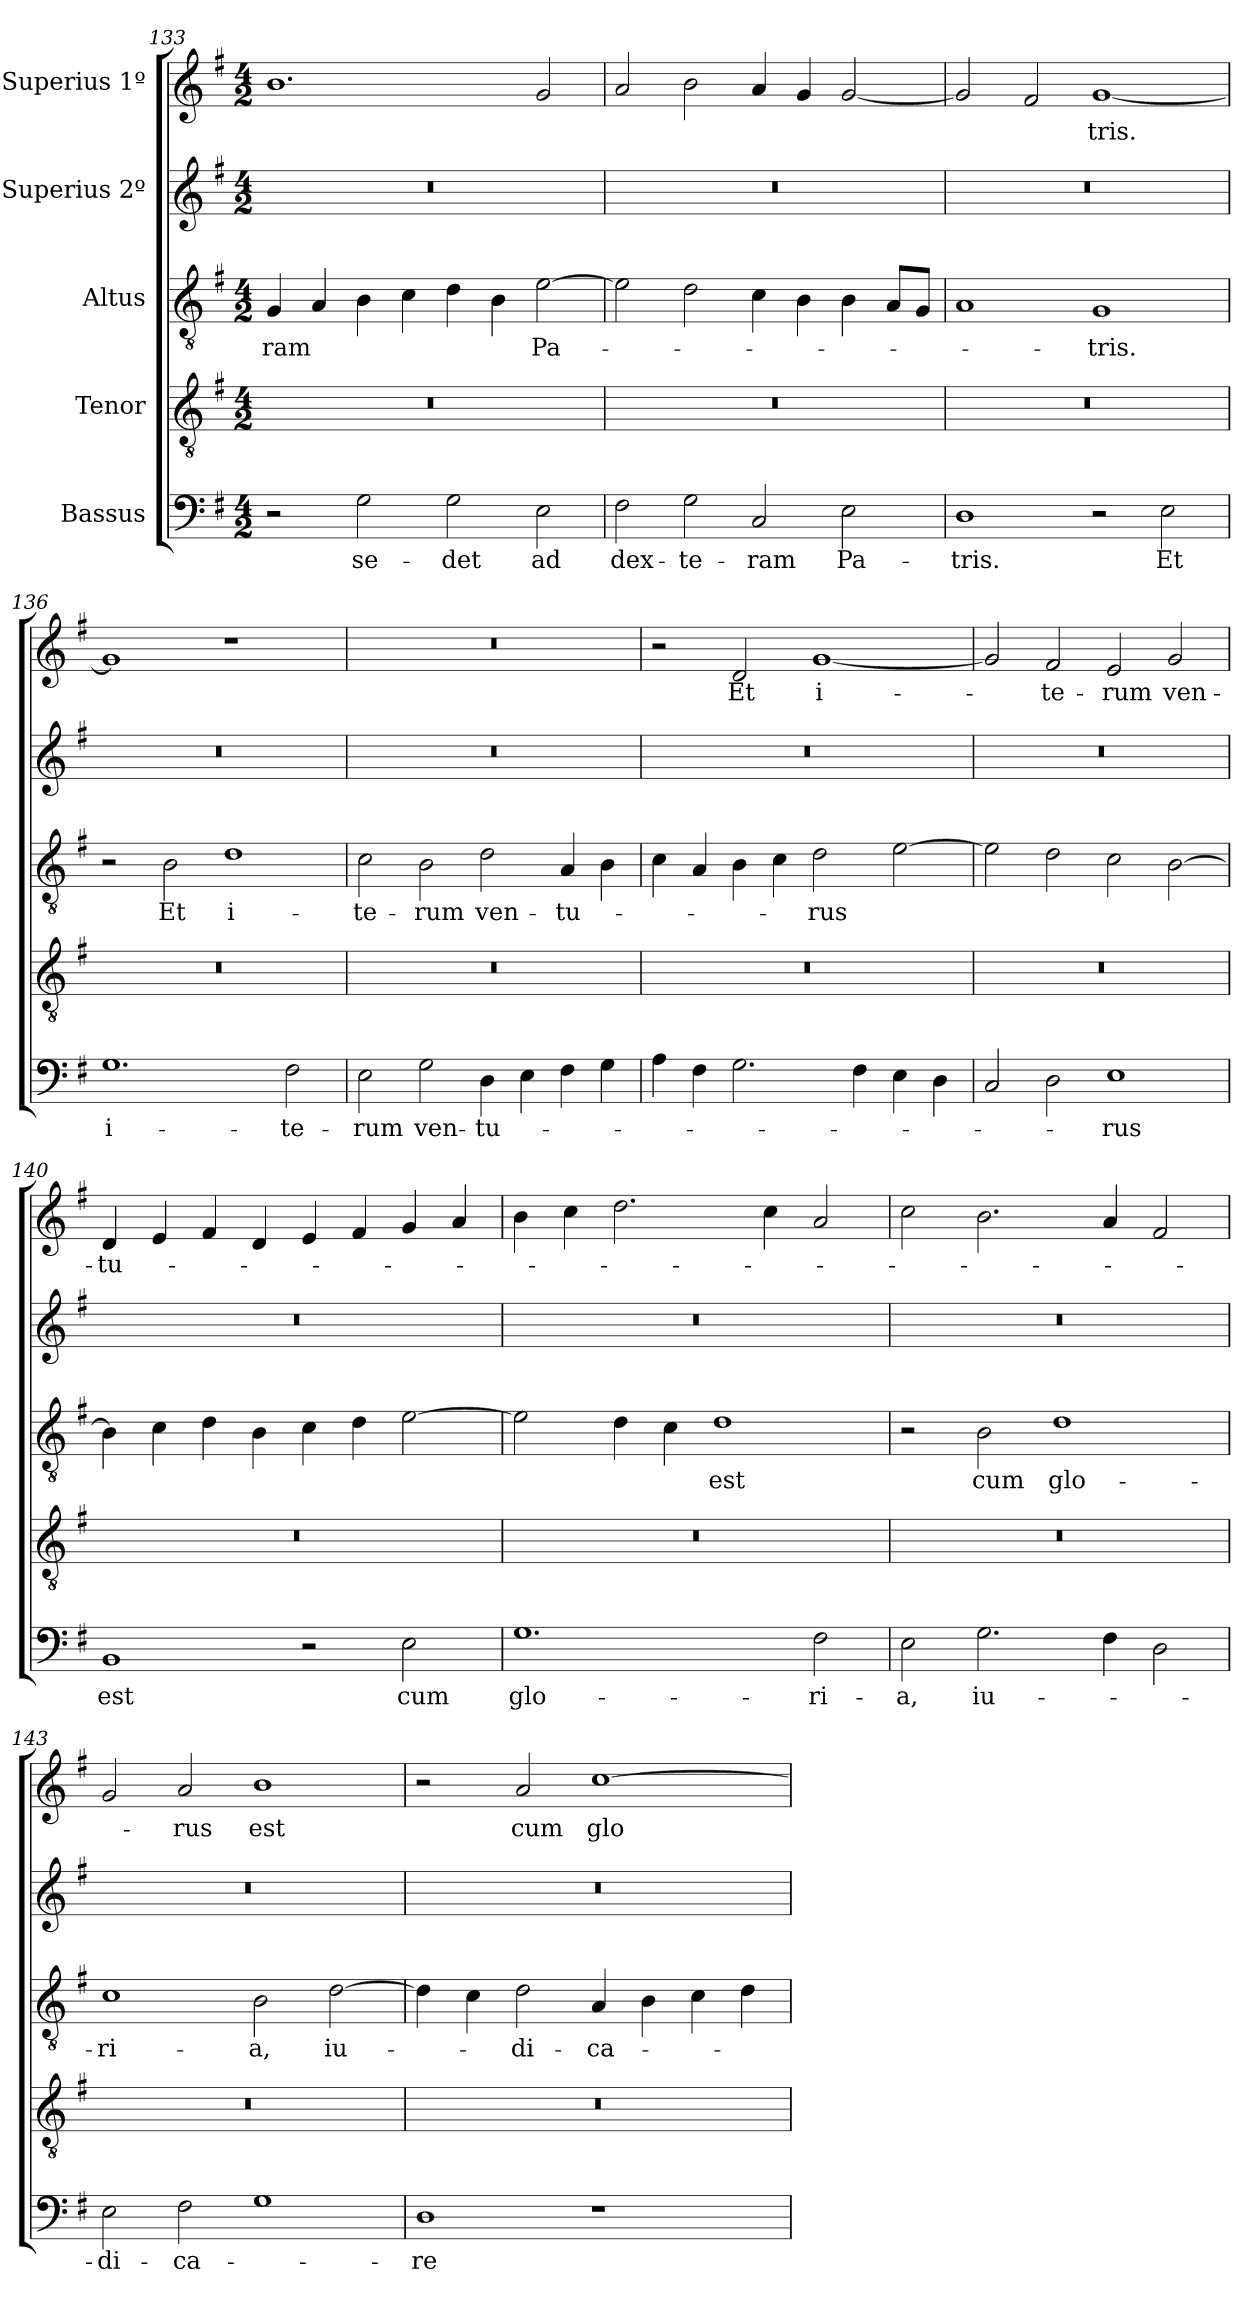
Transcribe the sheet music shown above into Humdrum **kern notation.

**kern	**text	**kern	**kern	**text	**kern	**kern	**text
*part5	*part5	*part4	*part3	*part3	*part2	*part1	*part1
*staff5	*staff5	*staff4	*staff3	*staff3	*staff2	*staff1	*staff1
*I"Bassus	*	*I"Tenor	*I"Altus	*	*I"Superius 2º	*I"Superius 1º	*
*clefF4	*	*clefGv2	*clefGv2	*	*clefG2	*clefG2	*
*k[f#]	*	*k[f#]	*k[f#]	*	*k[f#]	*k[f#]	*
*M4/2	*	*M4/2	*M4/2	*	*M4/2	*M4/2	*
=133	=133	=133	=133	=133	=133	=133	=133
2r	.	0r	4G/	-ram	0r	1.b\	.
.	.	.	4A/	.	.	.	.
2G\	se-	.	4B\	.	.	.	.
.	.	.	4c\	.	.	.	.
2G\	-det	.	4d\	.	.	.	.
.	.	.	4B\	.	.	.	.
2E\	ad	.	[2e\	Pa-	.	2g/	.
=134	=134	=134	=134	=134	=134	=134	=134
2F#\	dex-	0r	2e\]	.	0r	2a/	.
2G\	-te-	.	2d\	.	.	2b\	.
2C/	-ram	.	4c\	.	.	4a/	.
.	.	.	4B\	.	.	4g/	.
2E\	Pa-	.	4B\	.	.	[2g/	.
.	.	.	8A/L	.	.	.	.
.	.	.	8G/J	.	.	.	.
=135	=135	=135	=135	=135	=135	=135	=135
1D\	-tris.	0r	1A/	.	0r	2g/]	.
.	.	.	.	.	.	2f#/	.
2r	.	.	1G/	-tris.	.	[1g/	-tris.
2E\	Et	.	.	.	.	.	.
=136	=136	=136	=136	=136	=136	=136	=136
1.G\	i-	0r	2r	.	0r	1g/]	.
.	.	.	2B\	Et	.	.	.
.	.	.	1d\	i-	.	1r	.
2F#\	-te-	.	.	.	.	.	.
=137	=137	=137	=137	=137	=137	=137	=137
2E\	-rum	0r	2c\	-te-	0r	0r	.
2G\	ven-	.	2B\	-rum	.	.	.
4D\	-tu-	.	2d\	ven-	.	.	.
4E\	.	.	.	.	.	.	.
4F#\	.	.	4A/	-tu-	.	.	.
4G\	.	.	4B\	.	.	.	.
=138	=138	=138	=138	=138	=138	=138	=138
4A\	.	0r	4c\	.	0r	2r	.
4F#\	.	.	4A/	.	.	.	.
2.G\	.	.	4B\	.	.	2d/	Et
.	.	.	4c\	.	.	.	.
.	.	.	2d\	-rus	.	[1g/	i-
4F#\	.	.	.	.	.	.	.
4E\	.	.	[2e\	.	.	.	.
4D\	.	.	.	.	.	.	.
=139	=139	=139	=139	=139	=139	=139	=139
2C/	.	0r	2e\]	.	0r	2g/]	.
2D\	.	.	2d\	.	.	2f#/	-te-
1E\	-rus	.	2c\	.	.	2e/	-rum
.	.	.	[2B\	.	.	2g/	ven-
=140	=140	=140	=140	=140	=140	=140	=140
1BB/	est	0r	4B\]	.	0r	4d/	-tu-
.	.	.	4c\	.	.	4e/	.
.	.	.	4d\	.	.	4f#/	.
.	.	.	4B\	.	.	4d/	.
2r	.	.	4c\	.	.	4e/	.
.	.	.	4d\	.	.	4f#/	.
2E\	cum	.	[2e\	.	.	4g/	.
.	.	.	.	.	.	4a/	.
=141	=141	=141	=141	=141	=141	=141	=141
1.G\	glo-	0r	2e\]	.	0r	4b\	.
.	.	.	.	.	.	4cc\	.
.	.	.	4d\	.	.	2.dd\	.
.	.	.	4c\	.	.	.	.
.	.	.	1d\	est	.	.	.
.	.	.	.	.	.	4cc\	.
2F#\	-ri-	.	.	.	.	2a/	.
=142	=142	=142	=142	=142	=142	=142	=142
2E\	-a,	0r	2r	.	0r	2cc\	.
2.G\	iu-	.	2B\	cum	.	2.b\	.
.	.	.	1d\	glo-	.	.	.
4F#\	.	.	.	.	.	4a/	.
2D\	.	.	.	.	.	2f#/	.
=143	=143	=143	=143	=143	=143	=143	=143
2E\	-di-	0r	1c\	-ri-	0r	2g/	.
2F#\	-ca-	.	.	.	.	2a/	-rus
1G\	.	.	2B\	-a,	.	1b\	est
.	.	.	[2d\	iu-	.	.	.
=144	=144	=144	=144	=144	=144	=144	=144
1D\	-re	0r	4d\]	.	0r	2r	.
.	.	.	4c\	.	.	.	.
.	.	.	2d\	-di-	.	2a/	cum
1r	.	.	4A/	-ca-	.	[1cc\	glo-
.	.	.	4B\	.	.	.	.
.	.	.	4c\	.	.	.	.
.	.	.	4d\	.	.	.	.
=	=	=	=	=	=	=	=
*-	*-	*-	*-	*-	*-	*-	*-
